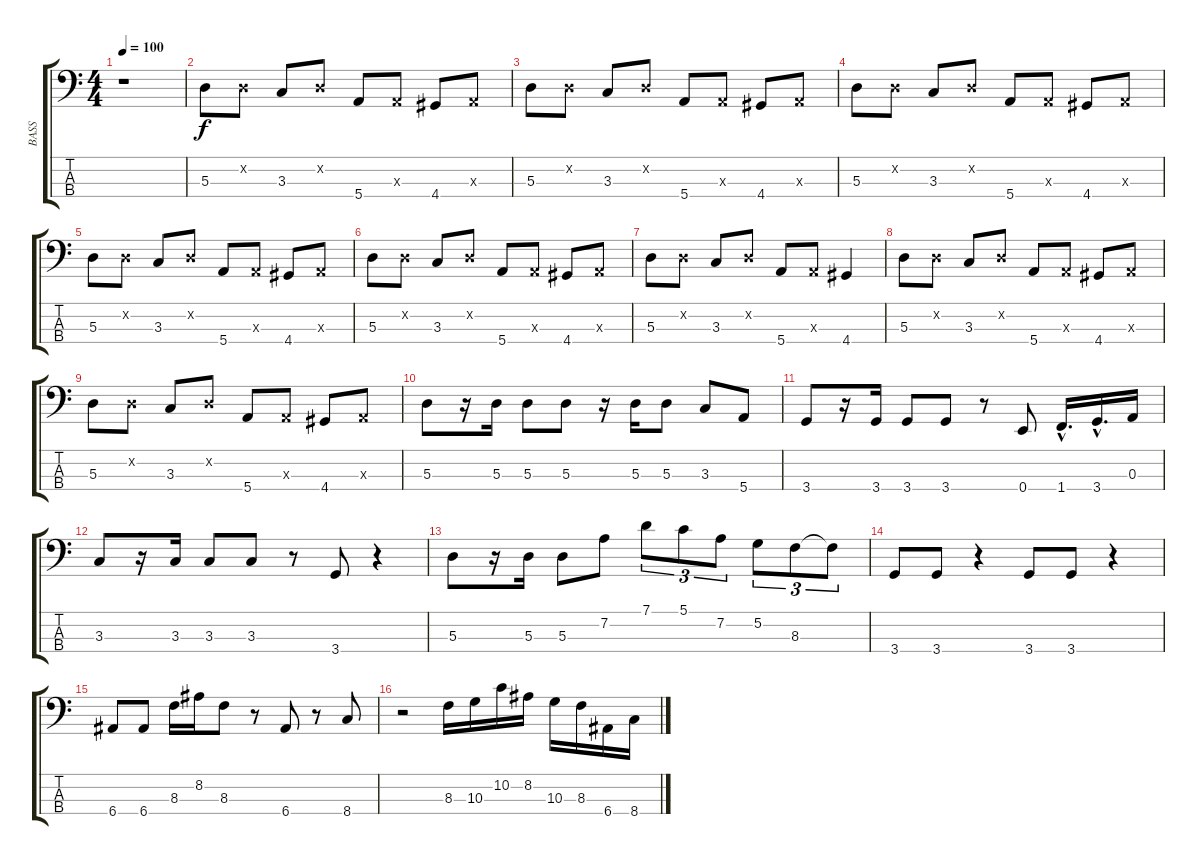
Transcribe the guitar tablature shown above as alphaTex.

\track ("BASS" "BASS") {instrument electricbassfinger}
\staff {score tabs}
\tuning (G2 D2 A1 E1) {hide}
\ts (4 4)
\tempo 100
\clef f4
\ks c
r.1{dy f instrument electricbassfinger} |
5.3.8 0.2{x}.8 3.3.8 0.2{x}.8 5.4.8 0.3{x}.8 4.4.8 0.3{x}.8 |
5.3.8 0.2{x}.8 3.3.8 0.2{x}.8 5.4.8 0.3{x}.8 4.4.8 0.3{x}.8 |
5.3.8 0.2{x}.8 3.3.8 0.2{x}.8 5.4.8 0.3{x}.8 4.4.8 0.3{x}.8 |
5.3.8 0.2{x}.8 3.3.8 0.2{x}.8 5.4.8 0.3{x}.8 4.4.8 0.3{x}.8 |
5.3.8 0.2{x}.8 3.3.8 0.2{x}.8 5.4.8 0.3{x}.8 4.4.8 0.3{x}.8 |
5.3.8 0.2{x}.8 3.3.8 0.2{x}.8 5.4.8 0.3{x}.8 4.4.4 |
5.3.8 0.2{x}.8 3.3.8 0.2{x}.8 5.4.8 0.3{x}.8 4.4.8 0.3{x}.8 |
5.3.8 0.2{x}.8 3.3.8 0.2{x}.8 5.4.8 0.3{x}.8 4.4.8 0.3{x}.8 |
5.3.8 r.16 5.3.16 5.3.8 5.3.8 r.16 5.3.16 5.3.8 3.3.8 5.4.8 |
3.4.8 r.16 3.4.16 3.4.8 3.4.8 r.8 0.4.8 1.4{hac}.16{d} 3.4{hac}.16{d} 0.3.16 |
3.3.8 r.16 3.3.16 3.3.8 3.3.8 r.8 3.4.8 r.4 |
5.3.8 r.16 5.3.16 5.3.8 7.2.8 7.1.8{tu (3 2)} 5.1.8{tu (3 2)} 7.2.8{tu (3 2)} 5.2.8{tu (3 2)} 8.3.8{tu (3 2)} 8.3{t}.8{tu (3 2)} |
3.4.8 3.4.8 r.4 3.4.8 3.4.8 r.4 |
6.4.8 6.4.8 8.3.16 8.2.16 8.3.8 r.8 6.4.8 r.8 8.4.8 |
r.2 8.3.16 10.3.16 10.2.16 8.2.16 10.3.16 8.3.16 6.4.16 8.4.16
